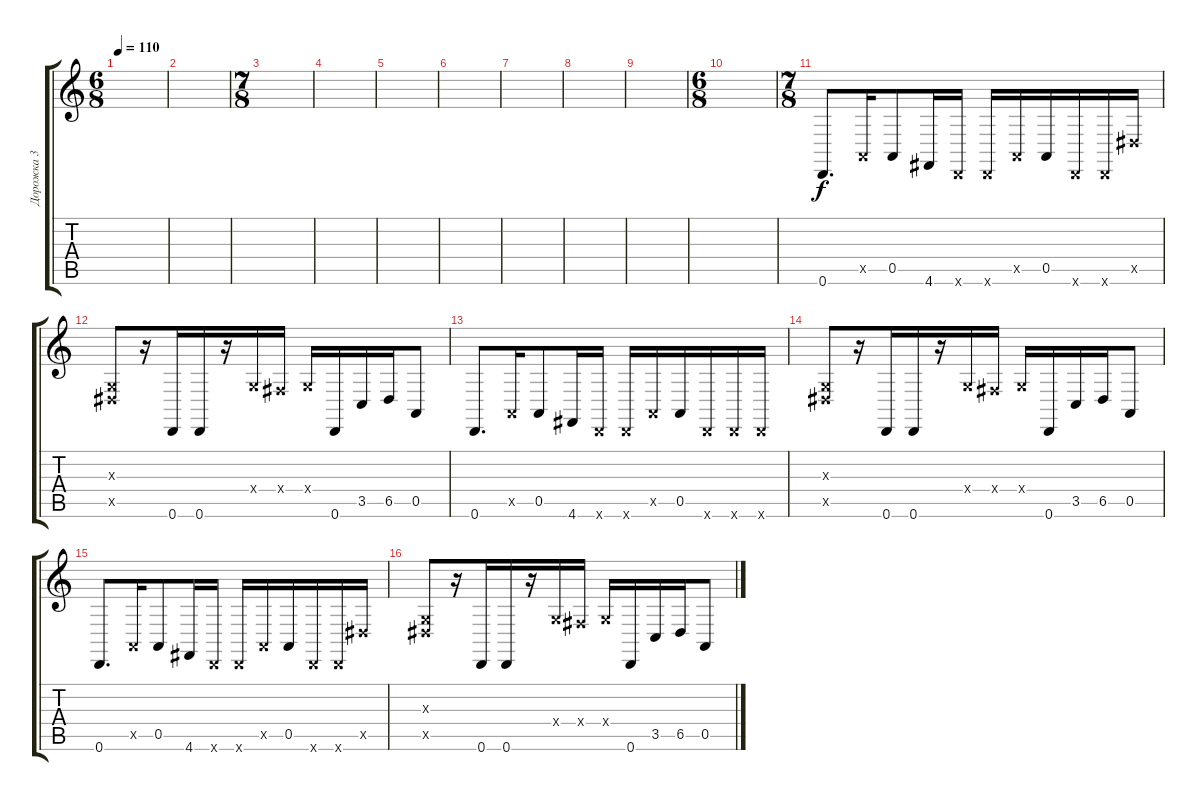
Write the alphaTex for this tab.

\track ("Дорожка 3" "Дорожка 3") {instrument lead2sawtooth}
\staff {score tabs}
\tuning (E4 B3 G3 D3 A2 D2) {hide}
\ts (6 8)
\tempo 110
\clef g2
\ks c
|
|
\ts (7 8)
|
|
|
|
|
|
|
\ts (6 8)
|
\ts (7 8)
0.6.8{d} 0.5{x}.16 0.5.8 4.6.16 0.6{x}.16 0.6{x}.16 0.5{x}.16 0.5.16 0.6{x}.16 0.6{x}.16 6.5{x}.16 |
(0.3{x} 6.5{x}).8 r.16 0.6.16 0.6.16 r.16 5.4{x}.16 4.4{x}.16 5.4{x}.16 0.6.16 3.5.16 6.5.16 0.5.8 |
0.6.8{d} 0.5{x}.16 0.5.8 4.6.16 0.6{x}.16 0.6{x}.16 0.5{x}.16 0.5.16 0.6{x}.16 0.6{x}.16 0.6{x}.16 |
(0.3{x} 6.5{x}).8 r.16 0.6.16 0.6.16 r.16 5.4{x}.16 4.4{x}.16 5.4{x}.16 0.6.16 3.5.16 6.5.16 0.5.8 |
0.6.8{d} 0.5{x}.16 0.5.8 4.6.16 0.6{x}.16 0.6{x}.16 0.5{x}.16 0.5.16 0.6{x}.16 0.6{x}.16 6.5{x}.16 |
(0.3{x} 6.5{x}).8 r.16 0.6.16 0.6.16 r.16 5.4{x}.16 4.4{x}.16 5.4{x}.16 0.6.16 3.5.16 6.5.16 0.5.8
